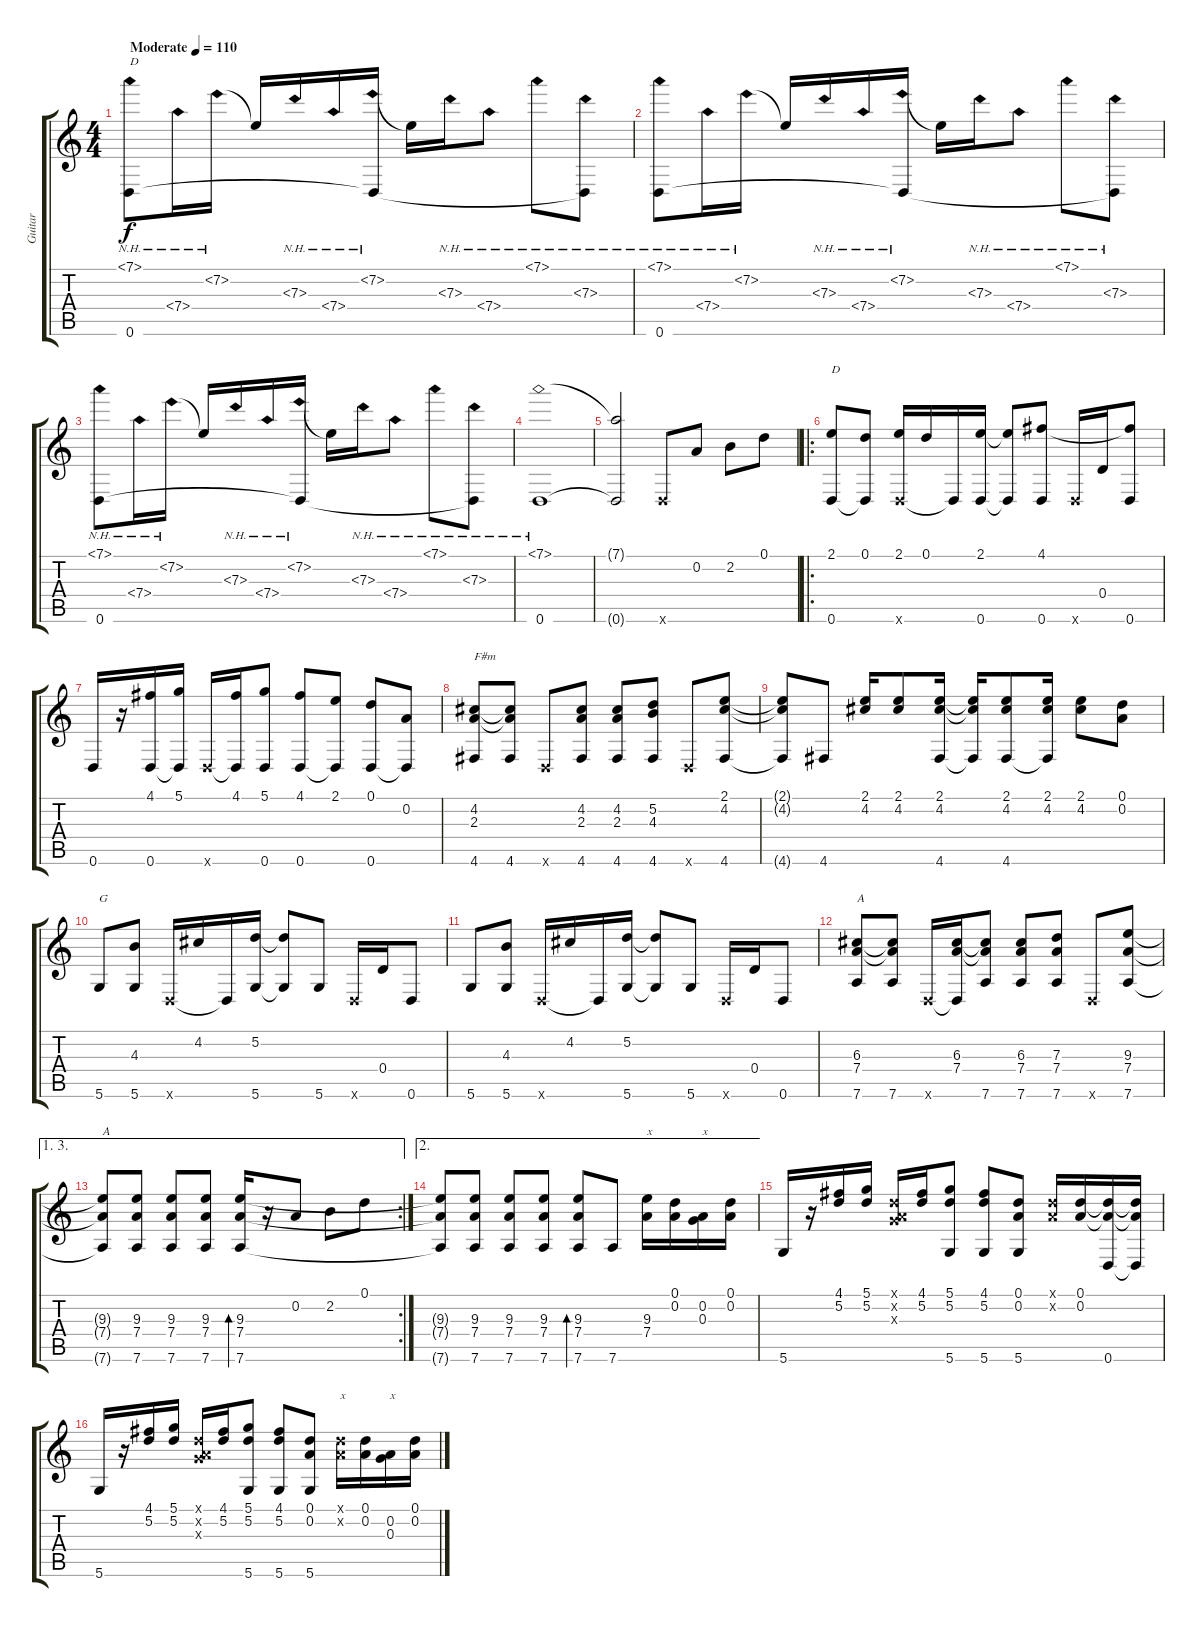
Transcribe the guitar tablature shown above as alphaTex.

\track ("Guitar" "Guitar") {instrument acousticguitarsteel}
\staff {score tabs}
\tuning (D4 A3 G3 D3 A2 D2) {hide}
\ts (4 4)
\tempo (110 "Moderate")
\clef g2
\ks c
(7.1{nh} 0.6).8{txt "D" dy f instrument acousticguitarsteel} 7.4{nh}.16 7.2{nh}.16 7.2{t}.16 7.3{nh}.16 7.4{nh}.16 (7.2{nh} 0.6{t}).16 7.2{t}.16 7.3{nh}.16 7.4{nh}.8 7.1{nh}.8 (7.3{nh} 0.6{t}).8 |
(7.1{nh} 0.6).8 7.4{nh}.16 7.2{nh}.16 7.2{t}.16 7.3{nh}.16 7.4{nh}.16 (7.2{nh} 0.6{t}).16 7.2{t}.16 7.3{nh}.16 7.4{nh}.8 7.1{nh}.8 (7.3{nh} 0.6{t}).8 |
(7.1{nh} 0.6).8 7.4{nh}.16 7.2{nh}.16 7.2{t}.16 7.3{nh}.16 7.4{nh}.16 (7.2{nh} 0.6{t}).16 7.2{t}.16 7.3{nh}.16 7.4{nh}.8 7.1{nh}.8 (7.3{nh} 0.6{t}).8 |
(7.1{nh} 0.6).1 |
(7.1{t} 0.6{t}).2 0.6{x}.8 0.2.8 2.2.8 0.1.8 |
\ro
(2.1 0.6).8{txt "D"} (0.1 0.6{t}).8 (2.1 0.6{x}).16 0.1.16 0.6{t}.16 (2.1 0.6).16 (2.1{t} 0.6{t}).8 (4.1 0.6).8 0.6{x}.16 0.4.16 (4.1{t} 0.6).8 |
0.6.16 r.16 (4.1 0.6).16 (5.1 0.6{t}).16 0.6{x}.16 (4.1 0.6{t}).16 (5.1 0.6).8 (4.1 0.6).8 (2.1 0.6{t}).8 (0.1 0.6).8 (0.2 0.6{t}).8 |
(4.2 2.3 4.6).8{txt "F#m"} (4.2{t} 2.3{t} 4.6).8 0.6{x}.8 (4.2 2.3 4.6).8 (4.2 2.3 4.6).8 (5.2 4.3 4.6).8 0.6{x}.8 (2.1 4.2 4.6).8 |
(2.1{t} 4.2{t} 4.6{t}).8 4.6.8 (2.1 4.2).16 (2.1 4.2).8 (2.1 4.2 4.6).16 (2.1{t} 4.2{t} 4.6{t}).16 (2.1 4.2 4.6).8 (2.1 4.2 4.6{t}).16 (2.1 4.2).8 (0.1 0.2).8 |
5.6.8{txt "G"} (4.3 5.6).8 0.6{x}.16 4.2.16 0.6{t}.16 (5.2 5.6).16 (5.2{t} 5.6{t}).8 5.6.8 0.6{x}.16 0.4.16 0.6.8 |
5.6.8 (4.3 5.6).8 0.6{x}.16 4.2.16 0.6{t}.16 (5.2 5.6).16 (5.2{t} 5.6{t}).8 5.6.8 0.6{x}.16 0.4.16 0.6.8 |
(6.3 7.4 7.6).8{txt "A"} (6.3{t} 7.4{t} 7.6).8 0.6{x}.16 (6.3 7.4 0.6{t}).16 (6.3{t} 7.4{t} 7.6).8 (6.3 7.4 7.6).8 (7.3 7.4 7.6).8 0.6{x}.8 (9.3 7.4 7.6).8 |
\ae (1 3)
\rc 2
(9.3{t} 7.4{t} 7.6{t}).8{txt "A"} (9.3 7.4 7.6).8 (9.3 7.4 7.6).8 (9.3 7.4 7.6).8 (9.3 7.4 7.6).16{bd 480} r.16 0.2.8 2.2.8 0.1.8 |
\ae 2
(9.3{t} 7.4{t} 7.6{t}).8 (9.3 7.4 7.6).8 (9.3 7.4 7.6).8 (9.3 7.4 7.6).8 (9.3 7.4 7.6).8{bd 60} 7.6.8 (9.3 7.4).16{txt "x"} (0.1 0.2).16 (0.2 0.3).16{txt "x"} (0.1 0.2).16 |
5.6.16 r.16 (4.1 5.2).16 (5.1 5.2).16 (0.1{x} 0.2{x} 0.3{x}).16 (4.1 5.2).16 (5.1 5.2 5.6).8 (4.1 5.2 5.6).8 (0.1 0.2 5.6).8 (0.1{x} 0.2{x}).16 (0.1 0.2).16 (0.1{t} 0.2{t} 0.6).16 (0.1{t} 0.2{t} 0.6{t}).16 |
5.6.16 r.16 (4.1 5.2).16 (5.1 5.2).16 (0.1{x} 0.2{x} 0.3{x}).16 (4.1 5.2).16 (5.1 5.2 5.6).8 (4.1 5.2 5.6).8 (0.1 0.2 5.6).8 (0.1{x} 0.2{x}).16{txt "x"} (0.1 0.2).16 (0.2 0.3).16{txt "x"} (0.1 0.2).16
